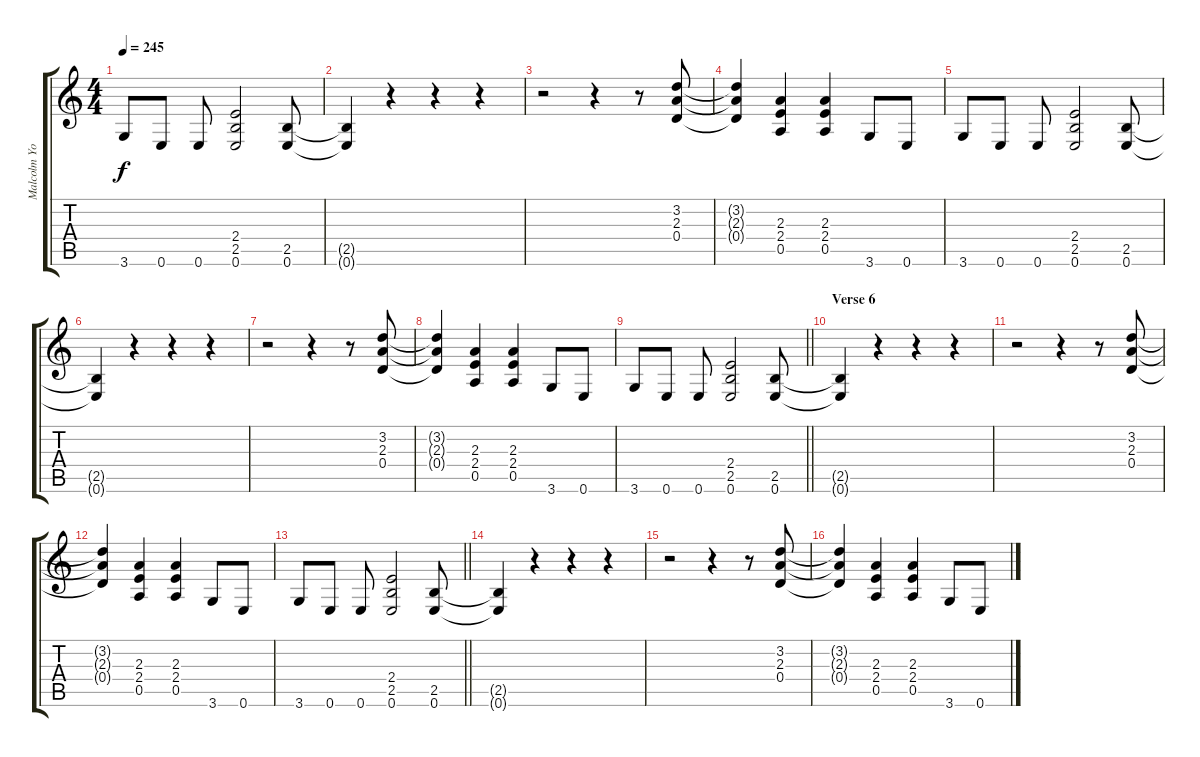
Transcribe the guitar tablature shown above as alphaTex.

\track ("Malcolm Young" "Malcolm Yo") {instrument overdrivenguitar}
\staff {score tabs}
\tuning (E4 B3 G3 D3 A2 E2) {hide}
\ts (4 4)
\tempo 245
\clef g2
\ks c
3.6.8{dy f} 0.6.8 0.6.8 (2.4 2.5 0.6).2 (2.5 0.6).8 |
(2.5{t} 0.6{t}).4 r.4 r.4 r.4 |
r.2 r.4 r.8 (3.2 2.3 0.4).8 |
(3.2{t} 2.3{t} 0.4{t}).4 (2.3 2.4 0.5).4 (2.3 2.4 0.5).4 3.6.8 0.6.8 |
3.6.8 0.6.8 0.6.8 (2.4 2.5 0.6).2 (2.5 0.6).8 |
(2.5{t} 0.6{t}).4 r.4 r.4 r.4 |
r.2 r.4 r.8 (3.2 2.3 0.4).8 |
(3.2{t} 2.3{t} 0.4{t}).4 (2.3 2.4 0.5).4 (2.3 2.4 0.5).4 3.6.8 0.6.8 |
\barLineRight lightlight
3.6.8 0.6.8 0.6.8 (2.4 2.5 0.6).2 (2.5 0.6).8 |
\section ("" "Verse 6")
(2.5{t} 0.6{t}).4 r.4 r.4 r.4 |
r.2 r.4 r.8 (3.2 2.3 0.4).8 |
(3.2{t} 2.3{t} 0.4{t}).4 (2.3 2.4 0.5).4 (2.3 2.4 0.5).4 3.6.8 0.6.8 |
\barLineRight lightlight
3.6.8 0.6.8 0.6.8 (2.4 2.5 0.6).2 (2.5 0.6).8 |
(2.5{t} 0.6{t}).4 r.4 r.4 r.4 |
r.2 r.4 r.8 (3.2 2.3 0.4).8 |
(3.2{t} 2.3{t} 0.4{t}).4 (2.3 2.4 0.5).4 (2.3 2.4 0.5).4 3.6.8 0.6.8
